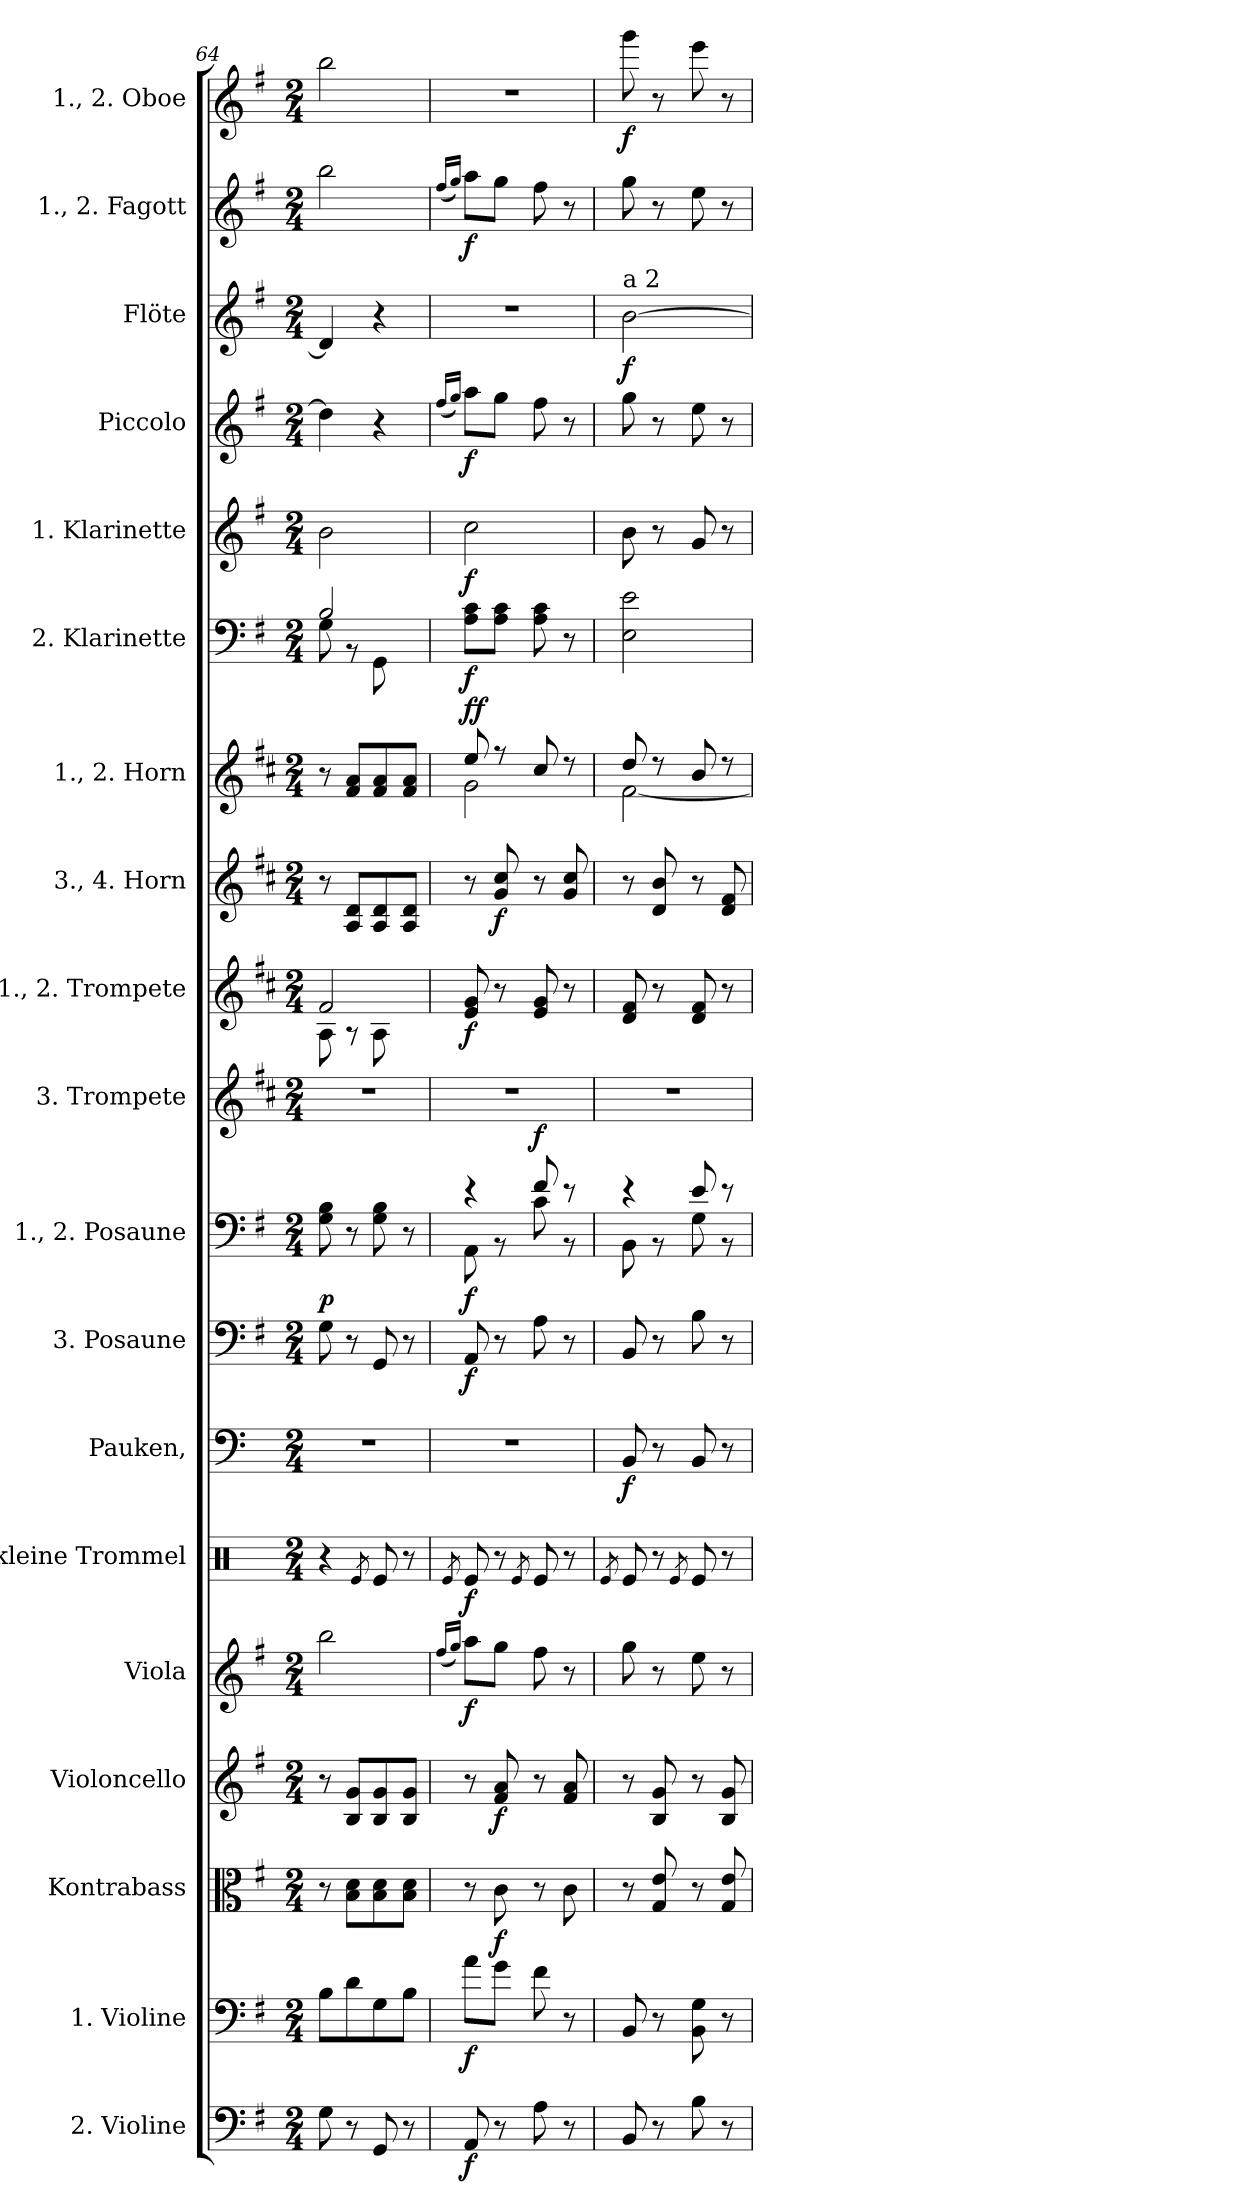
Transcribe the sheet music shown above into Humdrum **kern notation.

**kern	**dynam	**kern	**dynam	**kern	**dynam	**kern	**dynam	**kern	**dynam	**kern	**dynam	**kern	**dynam	**kern	**dynam	**kern	**dynam	**kern	**kern	**dynam	**kern	**dynam	**kern	**dynam	**kern	**dynam	**kern	**dynam	**kern	**dynam	**kern	**dynam	**kern	**dynam	**kern	**dynam
*part19	*part19	*part18	*part18	*part17	*part17	*part16	*part16	*part15	*part15	*part14	*part14	*part13	*part13	*part12	*part12	*part11	*part11	*part10	*part9	*part9	*part8	*part8	*part7	*part7	*part6	*part6	*part5	*part5	*part4	*part4	*part3	*part3	*part2	*part2	*part1	*part1
*staff19	*staff19	*staff18	*staff18	*staff17	*staff17	*staff16	*staff16	*staff15	*staff15	*staff14	*staff14	*staff13	*staff13	*staff12	*staff12	*staff11	*staff11	*staff10	*staff9	*staff9	*staff8	*staff8	*staff7	*staff7	*staff6	*staff6	*staff5	*staff5	*staff4	*staff4	*staff3	*staff3	*staff2	*staff2	*staff1	*staff1
*I"2. Violine	*	*I"1. Violine	*	*I"Kontrabass	*	*I"Violoncello	*	*I"Viola	*	*I"kleine Trommel	*	*I"Pauken,	*	*I"3. Posaune	*	*I"1., 2. Posaune	*	*I"3. Trompete	*I"1., 2. Trompete	*	*I"3., 4. Horn	*	*I"1., 2. Horn	*	*I"2. Klarinette	*	*I"1. Klarinette	*	*I"Piccolo	*	*I"Flöte	*	*I"1., 2. Fagott	*	*I"1., 2. Oboe	*
*I'2. Vl.	*	*I'1. Vl.	*	*I'Kb.	*	*I'Vc.	*	*I'Va.	*	*I'kl. Tr.	*	*I'Pk.,	*	*I'3. Pos.	*	*I'1., 2. Pos.	*	*I'3. Trp.	*I'1., 2. Trp.	*	*I'3., 4. Hr.	*	*I'1., 2.  Hr.	*	*I'2. Klar.	*	*I'1. Klar.	*	*I'Picc.	*	*I'Fl.	*	*I'1., 2. Fag.	*	*I'1., 2. Ob.	*
*clefF4	*	*clefF4	*	*clefC3	*	*clefG2	*	*clefG2	*	*clefX	*	*clefF4	*	*clefF4	*	*clefF4	*	*clefG2	*clefG2	*	*clefG2	*	*clefG2	*	*clefF4	*	*clefG2	*	*clefG2	*	*clefG2	*	*clefG2	*	*clefG2	*
*ITrd7c12	*	*	*	*	*	*	*	*	*	*	*	*	*	*	*	*	*	*ITrd-3c-5	*ITrd-3c-5	*	*ITrd4c7	*	*ITrd4c7	*	*	*	*ITrd1c2	*	*ITrd1c2	*	*	*	*ITrd-7c-12	*	*	*
*k[f#]	*	*k[f#]	*	*k[f#]	*	*k[f#]	*	*k[f#]	*	*k[]	*	*k[]	*	*k[f#]	*	*k[f#]	*	*k[f#]	*k[f#]	*	*k[f#]	*	*k[f#]	*	*k[f#]	*	*k[b-]	*	*k[b-]	*	*k[f#]	*	*k[f#]	*	*k[f#]	*
*M2/4	*	*M2/4	*	*M2/4	*	*M2/4	*	*M2/4	*	*M2/4	*	*M2/4	*	*M2/4	*	*M2/4	*	*M2/4	*M2/4	*	*M2/4	*	*M2/4	*	*M2/4	*	*M2/4	*	*M2/4	*	*M2/4	*	*M2/4	*	*M2/4	*
=64	=64	=64	=64	=64	=64	=64	=64	=64	=64	=64	=64	=64	=64	=64	=64	=64	=64	=64	=64	=64	=64	=64	=64	=64	=64	=64	=64	=64	=64	=64	=64	=64	=64	=64	=64	=64
*	*	*	*	*	*	*	*	*	*	*	*	*	*	*	*	*	*	*	*^	*	*	*	*	*	*^	*	*	*	*	*	*	*	*	*	*	*
!	!	!	!	!	!	!	!	!	!	!	!	!	!	!	!	!	!LO:DY:b	!	!	!	!	!	!	!	!	!	!	!	!	!	!	!	!	!	!	!	!	!
8GG\	.	8B\L	.	8r	.	8r	.	2bb\	.	4r	.	2r	.	8G\	.	8G\ 8B\	p	2r	2b/	8d\	.	8r	.	8r	.	2B/	8G\	.	2a\	.	4cc\]	.	4d/]	.	2bbb\	.	2bb\	.
8r	.	8d\	.	8B\ 8d\L	.	8B/ 8g/L	.	.	.	.	.	.	.	8r	.	8r	.	.	.	8r	.	8D/ 8G/L	.	8B/ 8d/L	.	.	8r	.	.	.	.	.	.	.	.	.	.	.
.	.	.	.	.	.	.	.	.	.	8qRe/	.	.	.	.	.	.	.	.	.	.	.	.	.	.	.	.	.	.	.	.	.	.	.	.	.	.	.	.
8GGG/	.	8G\	.	8B\ 8d\	.	8B/ 8g/	.	.	.	8Re/	.	.	.	8GG/	.	8G\ 8B\	.	.	.	8d\	.	8D/ 8G/	.	8B/ 8d/	.	.	8GG\	.	.	.	4r	.	4r	.	.	.	.	.
8r	.	8B\J	.	8B\ 8d\J	.	8B/ 8g/J	.	.	.	8r	.	.	.	8r	.	8r	.	.	.	8ryy	.	8D/ 8G/J	.	8B/ 8d/J	.	.	8ryy	.	.	.	.	.	.	.	.	.	.	.
*	*	*	*	*	*	*	*	*	*	*	*	*	*	*	*	*	*	*	*v	*v	*	*	*	*	*	*v	*v	*	*	*	*	*	*	*	*	*	*	*
=65	=65	=65	=65	=65	=65	=65	=65	=65	=65	=65	=65	=65	=65	=65	=65	=65	=65	=65	=65	=65	=65	=65	=65	=65	=65	=65	=65	=65	=65	=65	=65	=65	=65	=65	=65	=65
.	.	.	.	.	.	.	.	(<16qqff#/LL	.	.	.	.	.	.	.	.	.	.	.	.	.	.	.	.	.	.	.	.	(<16qqee/LL	.	.	.	(<16qqfff#/LL	.	.	.
.	.	.	.	.	.	.	.	16qqgg/JJ)	.	8qRe/	.	.	.	.	.	.	.	.	.	.	.	.	.	.	.	.	.	.	16qqff/JJ)	.	.	.	16qqggg/JJ)	.	.	.
*	*	*	*	*	*	*	*	*	*	*	*	*	*	*	*	*^	*	*	*	*	*	*	*^	*	*	*	*	*	*	*	*	*	*	*	*	*
!	!LO:DY:b	!	!LO:DY:b	!	!	!	!	!	!LO:DY:b	!	!LO:DY:b	!	!	!	!LO:DY:b	!	!	!LO:DY:b	!	!	!LO:DY:b	!	!	!	!	!LO:DY:a	!	!	!	!	!	!	!	!	!	!	!	!
!	!	!	!	!	!	!	!	!	!	!	!	!	!	!	!	!	!	!	!	!	!	!	!	!	!	!LO:DY:n=1:b	!	!LO:DY:b	!	!LO:DY:b	!	!LO:DY:b	!	!	!	!LO:DY:b	!	!
8AAA/	f	8a\L	f	8r	.	8r	.	8aa\L	f	8Re/	f	2r	.	8AA/	f	4r	8AA\	f	2r	8a/ 8cc/	f	8r	.	8a/	2c\	f f	8A\ 8c\L	f	2b-\	f	8gg\L	f	2r	.	8aaa\L	f	2r	.
!	!	!	!	!	!LO:DY:b	!	!LO:DY:b	!	!	!	!	!	!	!	!	!	!	!	!	!	!	!	!LO:DY:b	!	!	!	!	!	!	!	!	!	!	!	!	!	!	!
8r	.	8g\J	.	8c\	f	8f#/ 8a/	f	8gg\J	.	8r	.	.	.	8r	.	.	8r	.	.	8r	.	8c/ 8f#/	f	8r	.	.	8A\ 8c\J	.	.	.	8ff\J	.	.	.	8ggg\J	.	.	.
.	.	.	.	.	.	.	.	.	.	8qRe/	.	.	.	.	.	.	.	.	.	.	.	.	.	.	.	.	.	.	.	.	.	.	.	.	.	.	.	.
!	!	!	!	!	!	!	!	!	!	!	!	!	!	!	!	!	!	!LO:DY:a	!	!	!	!	!	!	!	!	!	!	!	!	!	!	!	!	!	!	!	!
8AA\	.	8f#\	.	8r	.	8r	.	8ff#\	.	8Re/	.	.	.	8A\	.	8f#/	8c\	f	.	8a/ 8cc/	.	8r	.	8f#/	.	.	8A\ 8c\	.	.	.	8ee\	.	.	.	8fff#\	.	.	.
8r	.	8r	.	8c\	.	8f#/ 8a/	.	8r	.	8r	.	.	.	8r	.	8r	8r	.	.	8r	.	8c/ 8f#/	.	8r	.	.	8r	.	.	.	8r	.	.	.	8r	.	.	.
=66	=66	=66	=66	=66	=66	=66	=66	=66	=66	=66	=66	=66	=66	=66	=66	=66	=66	=66	=66	=66	=66	=66	=66	=66	=66	=66	=66	=66	=66	=66	=66	=66	=66	=66	=66	=66	=66	=66
.	.	.	.	.	.	.	.	.	.	8qRe/	.	.	.	.	.	.	.	.	.	.	.	.	.	.	.	.	.	.	.	.	.	.	.	.	.	.	.	.
!	!	!	!	!	!	!	!	!	!	!	!	!	!	!	!	!	!	!	!	!	!	!	!	!	!	!	!	!	!	!	!	!	!LO:TX:a:t=a 2	!	!	!	!	!
!	!	!	!	!	!	!	!	!	!	!	!	!	!LO:DY:b	!	!	!	!	!	!	!	!	!	!	!	!	!	!	!	!	!	!	!	!	!LO:DY:b	!	!	!	!LO:DY:b
8BBB/	.	8BB/	.	8r	.	8r	.	8gg\	.	8Re/	.	8BB/	f	8BB/	.	4r	8BB\	.	2r	8g/ 8b/	.	8r	.	8g/	[2B\	.	2E\ 2e\	.	8a\	.	8ff\	.	[2b\	f	8ggg\	.	8ggg\	f
8r	.	8r	.	8G/ 8e/	.	8B/ 8g/	.	8r	.	8r	.	8r	.	8r	.	.	8r	.	.	8r	.	8G/ 8e/	.	8r	.	.	.	.	8r	.	8r	.	.	.	8r	.	8r	.
.	.	.	.	.	.	.	.	.	.	8qRe/	.	.	.	.	.	.	.	.	.	.	.	.	.	.	.	.	.	.	.	.	.	.	.	.	.	.	.	.
8BB\	.	8BB\ 8G\	.	8r	.	8r	.	8ee\	.	8Re/	.	8BB/	.	8B\	.	8e/	8G\	.	.	8g/ 8b/	.	8r	.	8e/	.	.	.	.	8f/	.	8dd\	.	.	.	8eee\	.	8eee\	.
8r	.	8r	.	8G/ 8e/	.	8B/ 8g/	.	8r	.	8r	.	8r	.	8r	.	8r	8r	.	.	8r	.	8G/ 8B/	.	8r	.	.	.	.	8r	.	8r	.	.	.	8r	.	8r	.
*	*	*	*	*	*	*	*	*	*	*	*	*	*	*	*	*v	*v	*	*	*	*	*	*	*v	*v	*	*	*	*	*	*	*	*	*	*	*	*	*
=	=	=	=	=	=	=	=	=	=	=	=	=	=	=	=	=	=	=	=	=	=	=	=	=	=	=	=	=	=	=	=	=	=	=	=	=
*-	*-	*-	*-	*-	*-	*-	*-	*-	*-	*-	*-	*-	*-	*-	*-	*-	*-	*-	*-	*-	*-	*-	*-	*-	*-	*-	*-	*-	*-	*-	*-	*-	*-	*-	*-	*-
